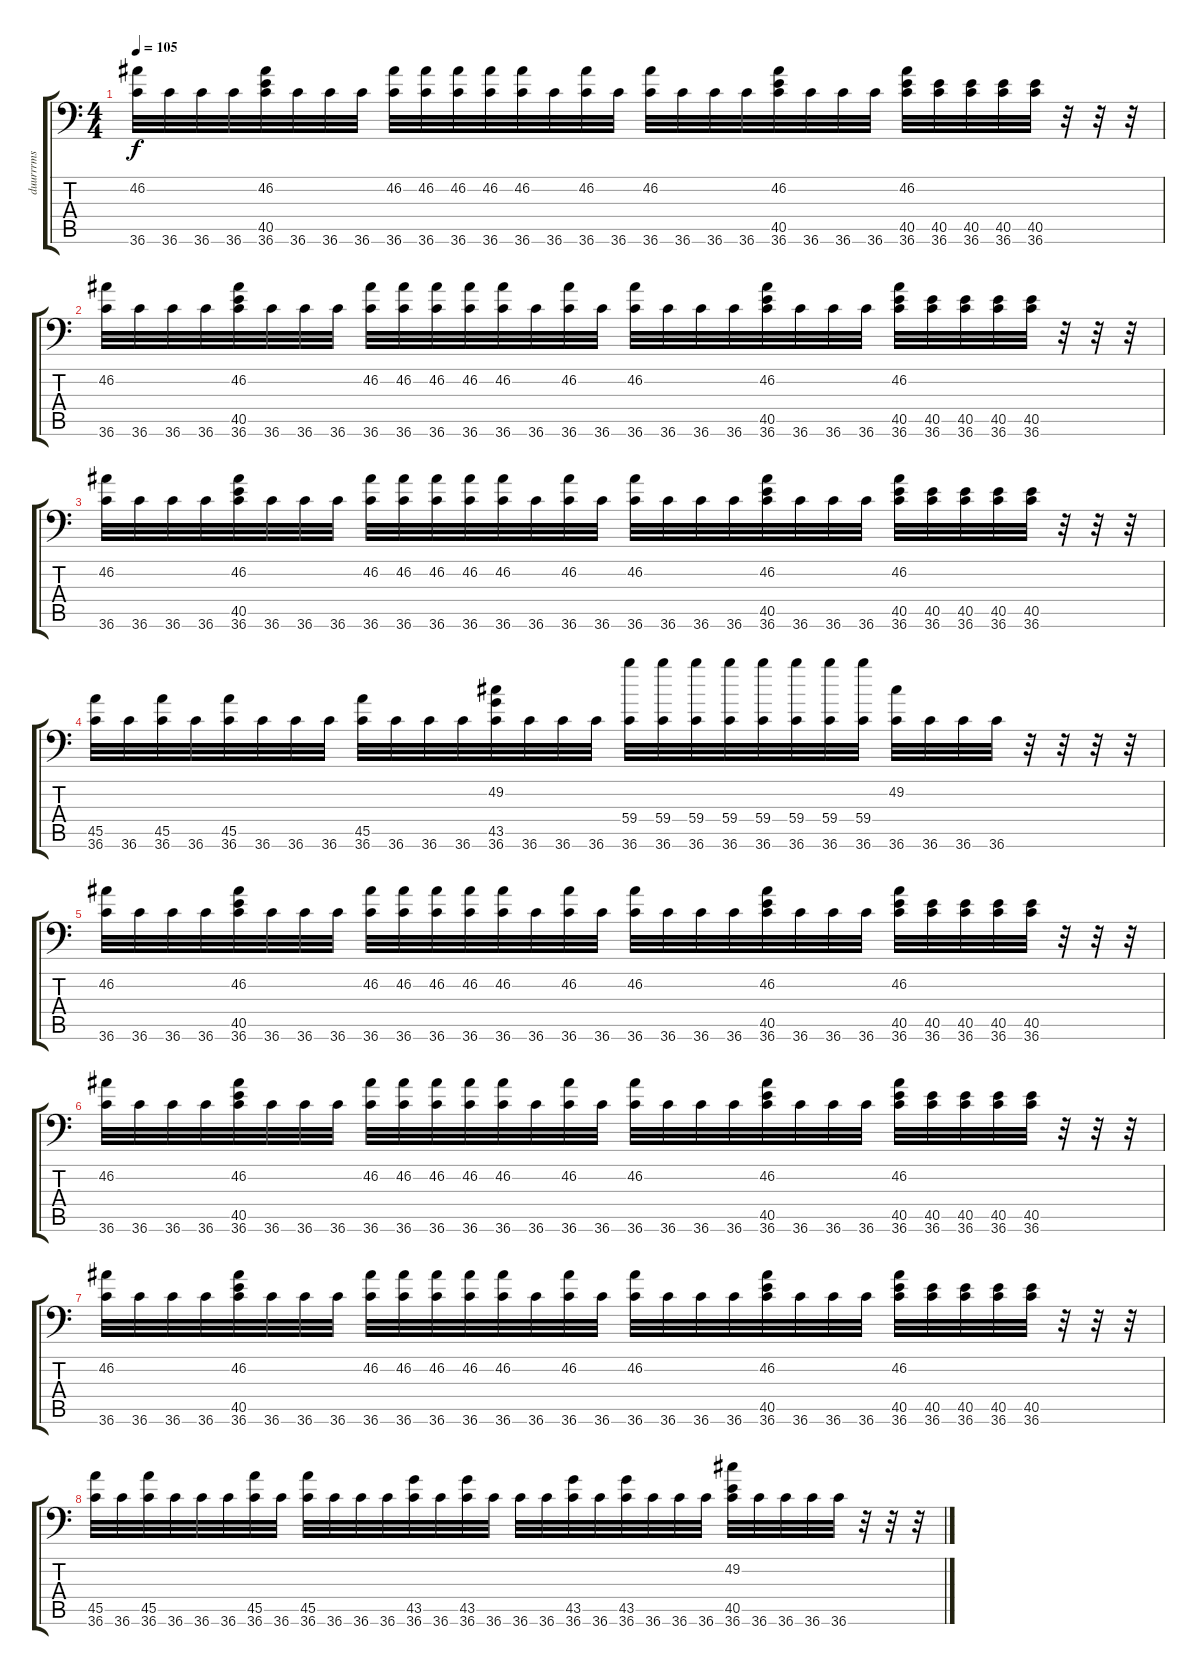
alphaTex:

\track ("duurrrms" "duurrrms") {instrument acousticgrandpiano}
\staff {score tabs}
\tuning (C-1 C-1 C-1 C-1 C-1 C-1) {hide}
\ts (4 4)
\tempo 105
\clef f4
\ks c
(46.2 36.6).32{dy f} 36.6.32 36.6.32 36.6.32 (46.2 40.5 36.6).32 36.6.32 36.6.32 36.6.32 (46.2 36.6).32 (46.2 36.6).32 (46.2 36.6).32 (46.2 36.6).32 (46.2 36.6).32 36.6.32 (46.2 36.6).32 36.6.32 (46.2 36.6).32 36.6.32 36.6.32 36.6.32 (46.2 40.5 36.6).32 36.6.32 36.6.32 36.6.32 (46.2 40.5 36.6).32 (40.5 36.6).32 (40.5 36.6).32 (40.5 36.6).32 (40.5 36.6).32 r.32 r.32 r.32 |
(46.2 36.6).32 36.6.32 36.6.32 36.6.32 (46.2 40.5 36.6).32 36.6.32 36.6.32 36.6.32 (46.2 36.6).32 (46.2 36.6).32 (46.2 36.6).32 (46.2 36.6).32 (46.2 36.6).32 36.6.32 (46.2 36.6).32 36.6.32 (46.2 36.6).32 36.6.32 36.6.32 36.6.32 (46.2 40.5 36.6).32 36.6.32 36.6.32 36.6.32 (46.2 40.5 36.6).32 (40.5 36.6).32 (40.5 36.6).32 (40.5 36.6).32 (40.5 36.6).32 r.32 r.32 r.32 |
(46.2 36.6).32 36.6.32 36.6.32 36.6.32 (46.2 40.5 36.6).32 36.6.32 36.6.32 36.6.32 (46.2 36.6).32 (46.2 36.6).32 (46.2 36.6).32 (46.2 36.6).32 (46.2 36.6).32 36.6.32 (46.2 36.6).32 36.6.32 (46.2 36.6).32 36.6.32 36.6.32 36.6.32 (46.2 40.5 36.6).32 36.6.32 36.6.32 36.6.32 (46.2 40.5 36.6).32 (40.5 36.6).32 (40.5 36.6).32 (40.5 36.6).32 (40.5 36.6).32 r.32 r.32 r.32 |
(45.5 36.6).32 36.6.32 (45.5 36.6).32 36.6.32 (45.5 36.6).32 36.6.32 36.6.32 36.6.32 (45.5 36.6).32 36.6.32 36.6.32 36.6.32 (49.2 43.5 36.6).32 36.6.32 36.6.32 36.6.32 (59.4 36.6).32 (59.4 36.6).32 (59.4 36.6).32 (59.4 36.6).32 (59.4 36.6).32 (59.4 36.6).32 (59.4 36.6).32 (59.4 36.6).32 (49.2 36.6).32 36.6.32 36.6.32 36.6.32 r.32 r.32 r.32 r.32 |
(46.2 36.6).32 36.6.32 36.6.32 36.6.32 (46.2 40.5 36.6).32 36.6.32 36.6.32 36.6.32 (46.2 36.6).32 (46.2 36.6).32 (46.2 36.6).32 (46.2 36.6).32 (46.2 36.6).32 36.6.32 (46.2 36.6).32 36.6.32 (46.2 36.6).32 36.6.32 36.6.32 36.6.32 (46.2 40.5 36.6).32 36.6.32 36.6.32 36.6.32 (46.2 40.5 36.6).32 (40.5 36.6).32 (40.5 36.6).32 (40.5 36.6).32 (40.5 36.6).32 r.32 r.32 r.32 |
(46.2 36.6).32 36.6.32 36.6.32 36.6.32 (46.2 40.5 36.6).32 36.6.32 36.6.32 36.6.32 (46.2 36.6).32 (46.2 36.6).32 (46.2 36.6).32 (46.2 36.6).32 (46.2 36.6).32 36.6.32 (46.2 36.6).32 36.6.32 (46.2 36.6).32 36.6.32 36.6.32 36.6.32 (46.2 40.5 36.6).32 36.6.32 36.6.32 36.6.32 (46.2 40.5 36.6).32 (40.5 36.6).32 (40.5 36.6).32 (40.5 36.6).32 (40.5 36.6).32 r.32 r.32 r.32 |
(46.2 36.6).32 36.6.32 36.6.32 36.6.32 (46.2 40.5 36.6).32 36.6.32 36.6.32 36.6.32 (46.2 36.6).32 (46.2 36.6).32 (46.2 36.6).32 (46.2 36.6).32 (46.2 36.6).32 36.6.32 (46.2 36.6).32 36.6.32 (46.2 36.6).32 36.6.32 36.6.32 36.6.32 (46.2 40.5 36.6).32 36.6.32 36.6.32 36.6.32 (46.2 40.5 36.6).32 (40.5 36.6).32 (40.5 36.6).32 (40.5 36.6).32 (40.5 36.6).32 r.32 r.32 r.32 |
(45.5 36.6).32 36.6.32 (45.5 36.6).32 36.6.32 36.6.32 36.6.32 (45.5 36.6).32 36.6.32 (45.5 36.6).32 36.6.32 36.6.32 36.6.32 (43.5 36.6).32 36.6.32 (43.5 36.6).32 36.6.32 36.6.32 36.6.32 (43.5 36.6).32 36.6.32 (43.5 36.6).32 36.6.32 36.6.32 36.6.32 (49.2 40.5 36.6).32 36.6.32 36.6.32 36.6.32 36.6.32 r.32 r.32 r.32
